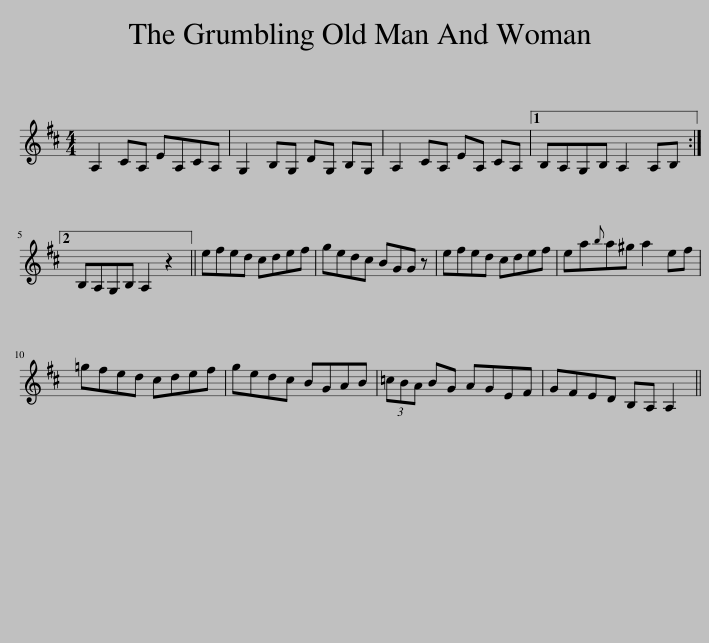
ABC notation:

X:1
L:1/8
M:4/4
I:linebreak $
K:D
V:1 treble
V:1
 A,2 CA, EA,CA, | G,2 B,G, DG, B,G, | A,2 CA, EA, CA, |1 B,A,G,B, A,2 A,B, :|2$ B,A,G,B, A,2 z2 || %5
 efed cdef | gedc BGG z | efed cdef | ea{b}a^g a2 ef |$ =gfed cdef | %10
 gedc BGAB | (3=cBA BG AGEF | GFED B,A, A,2 || %13
